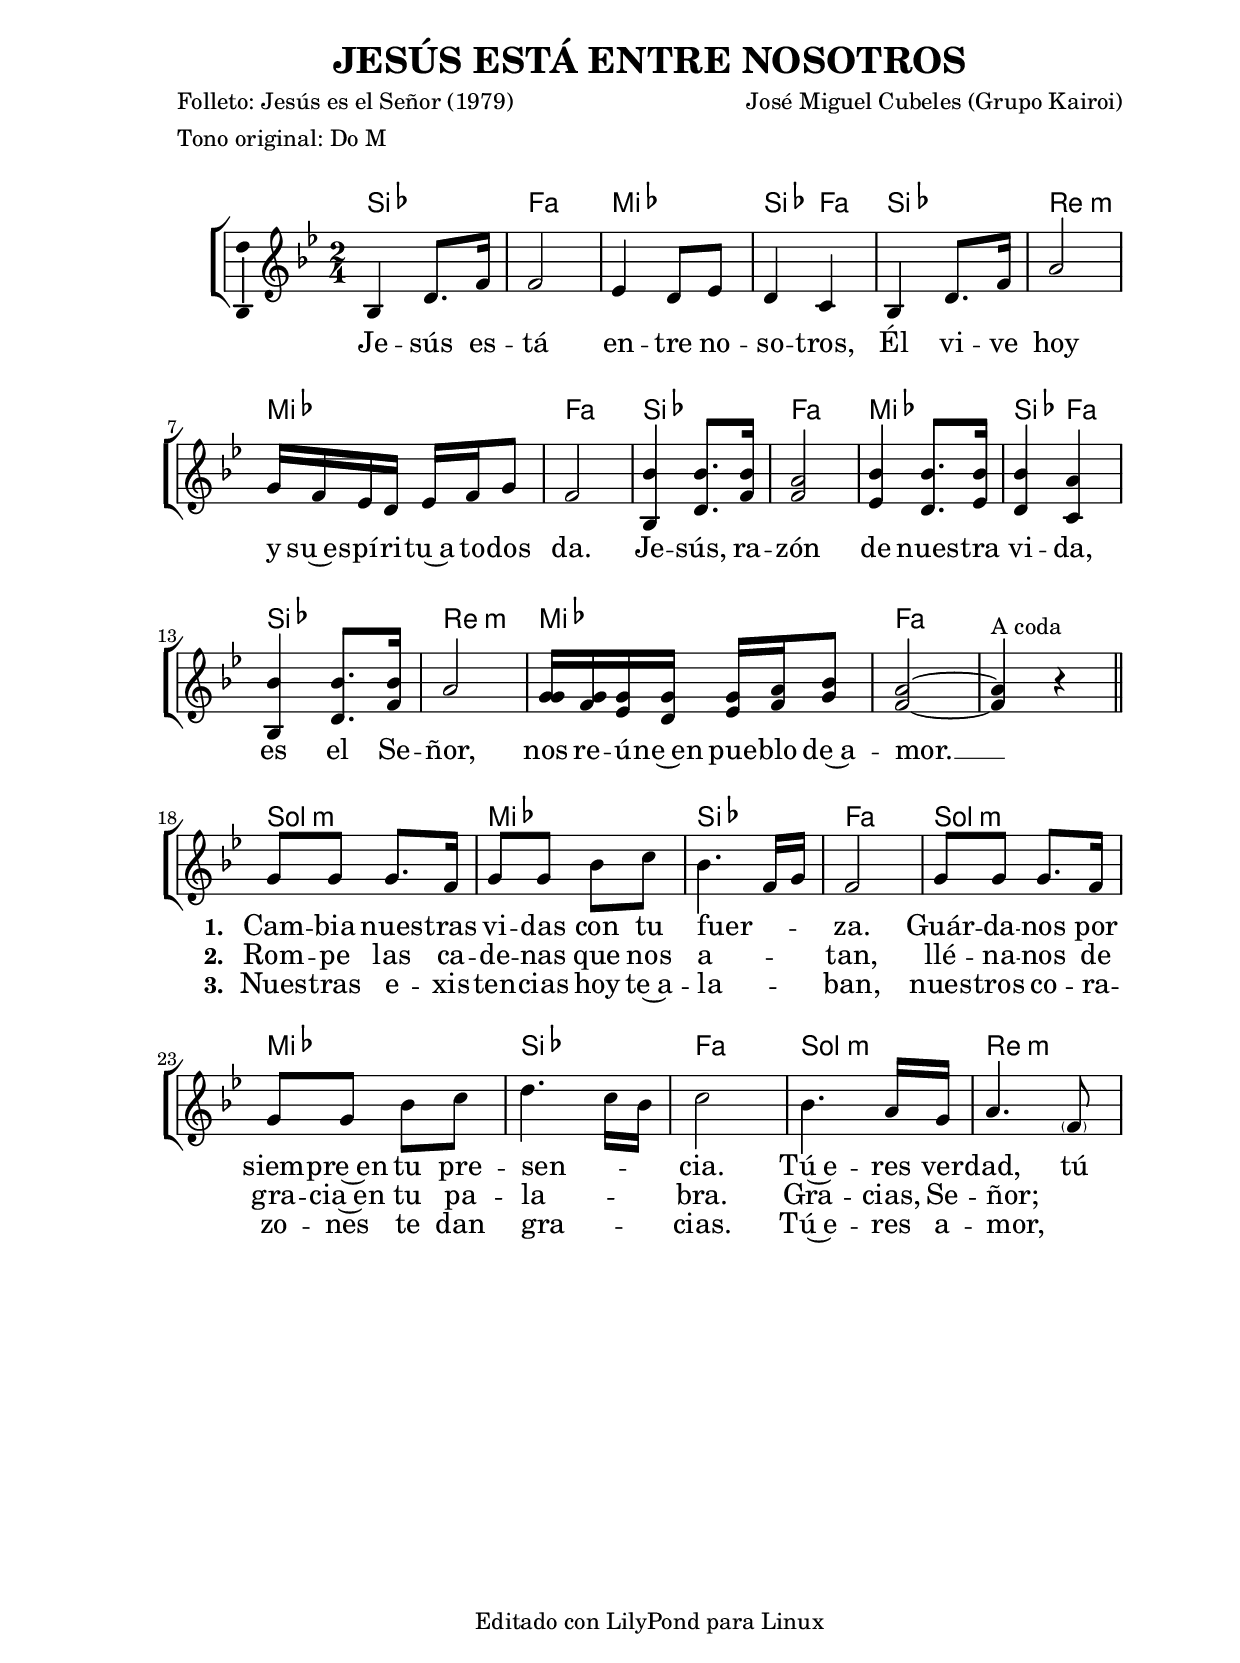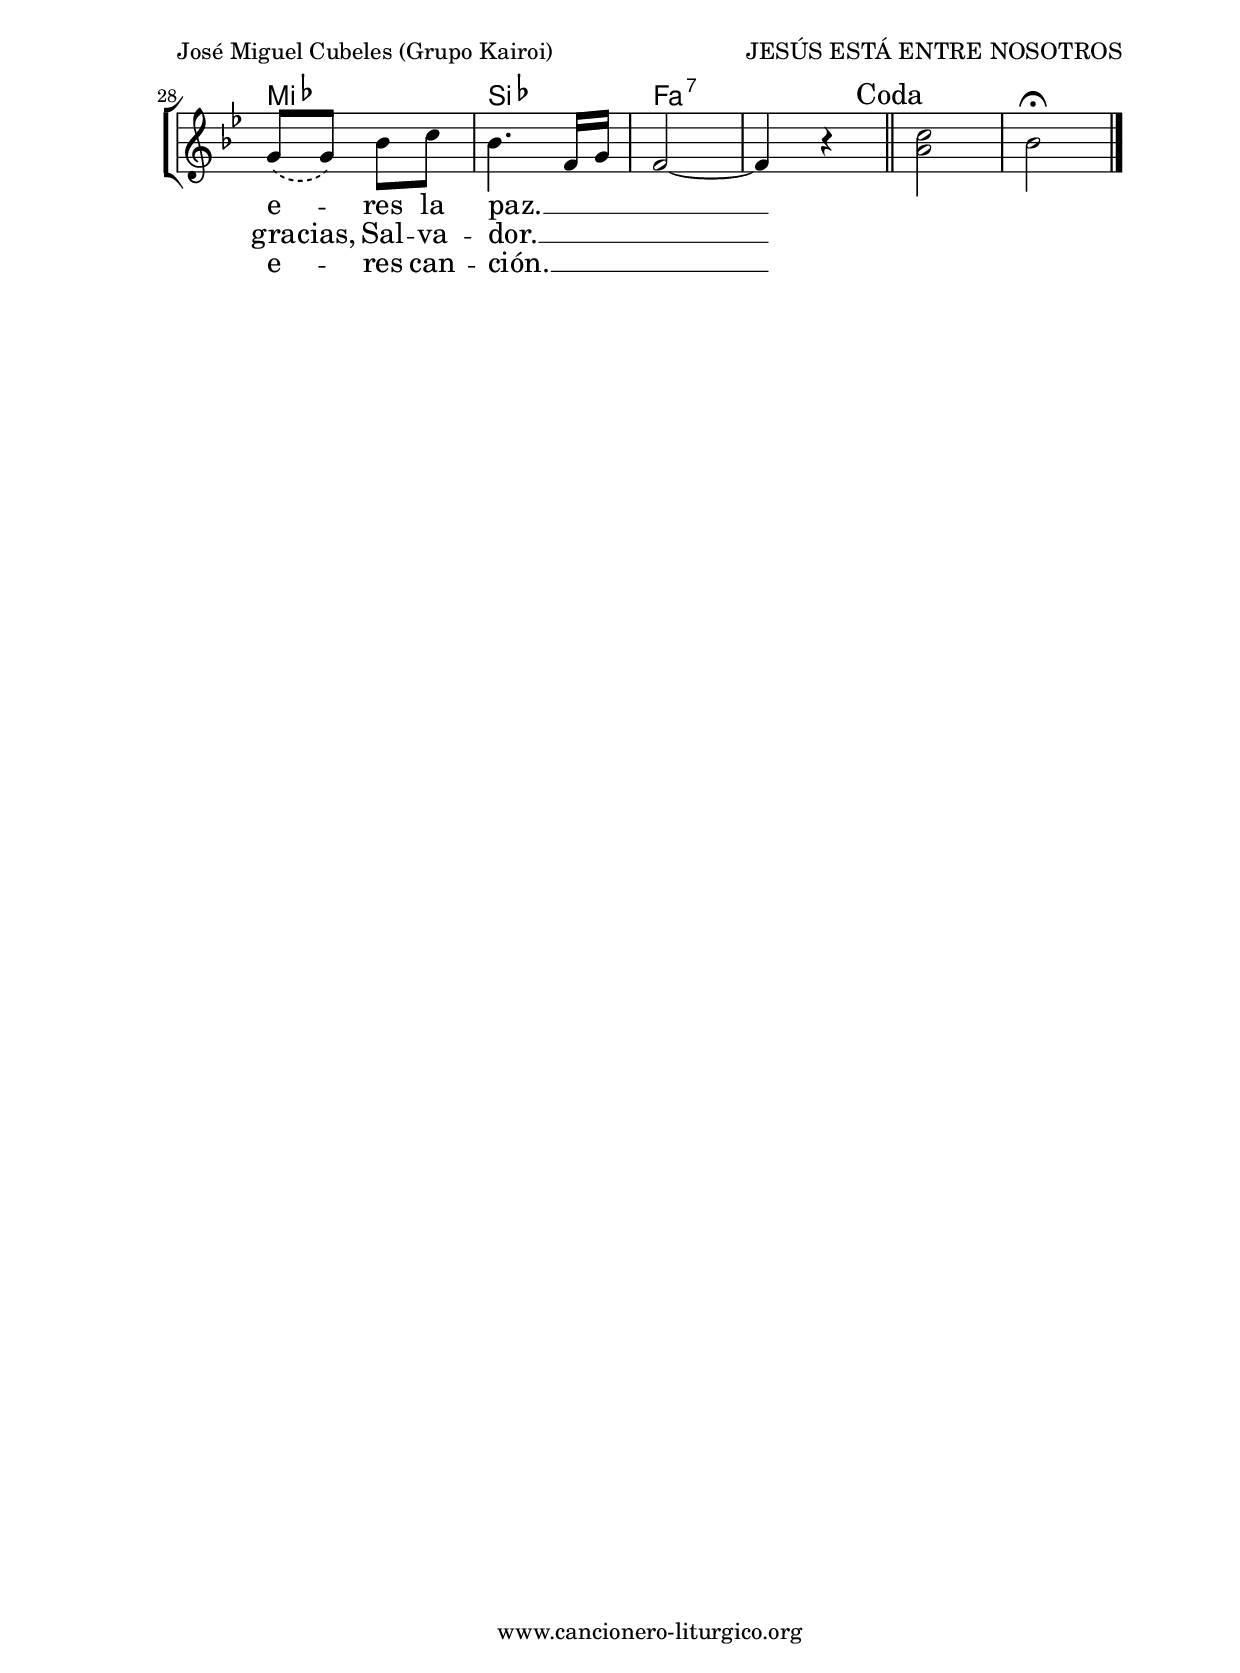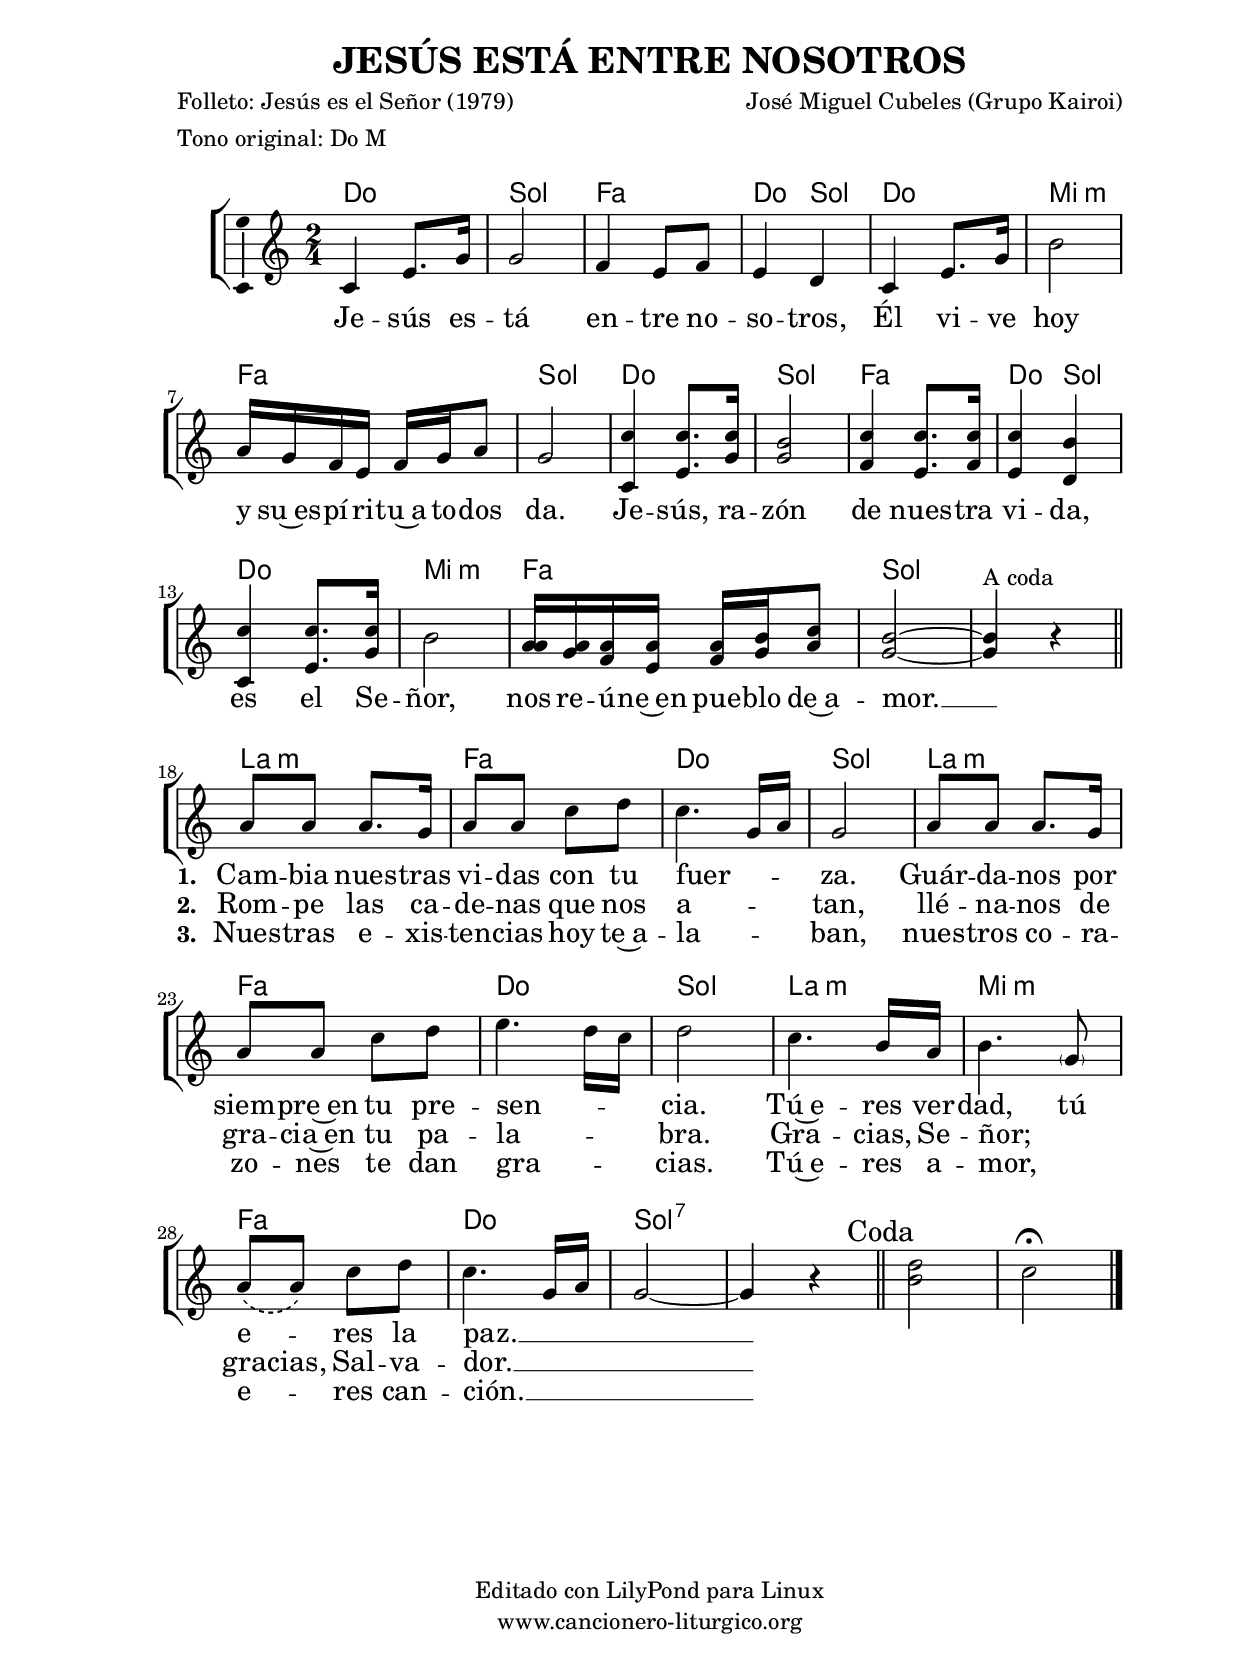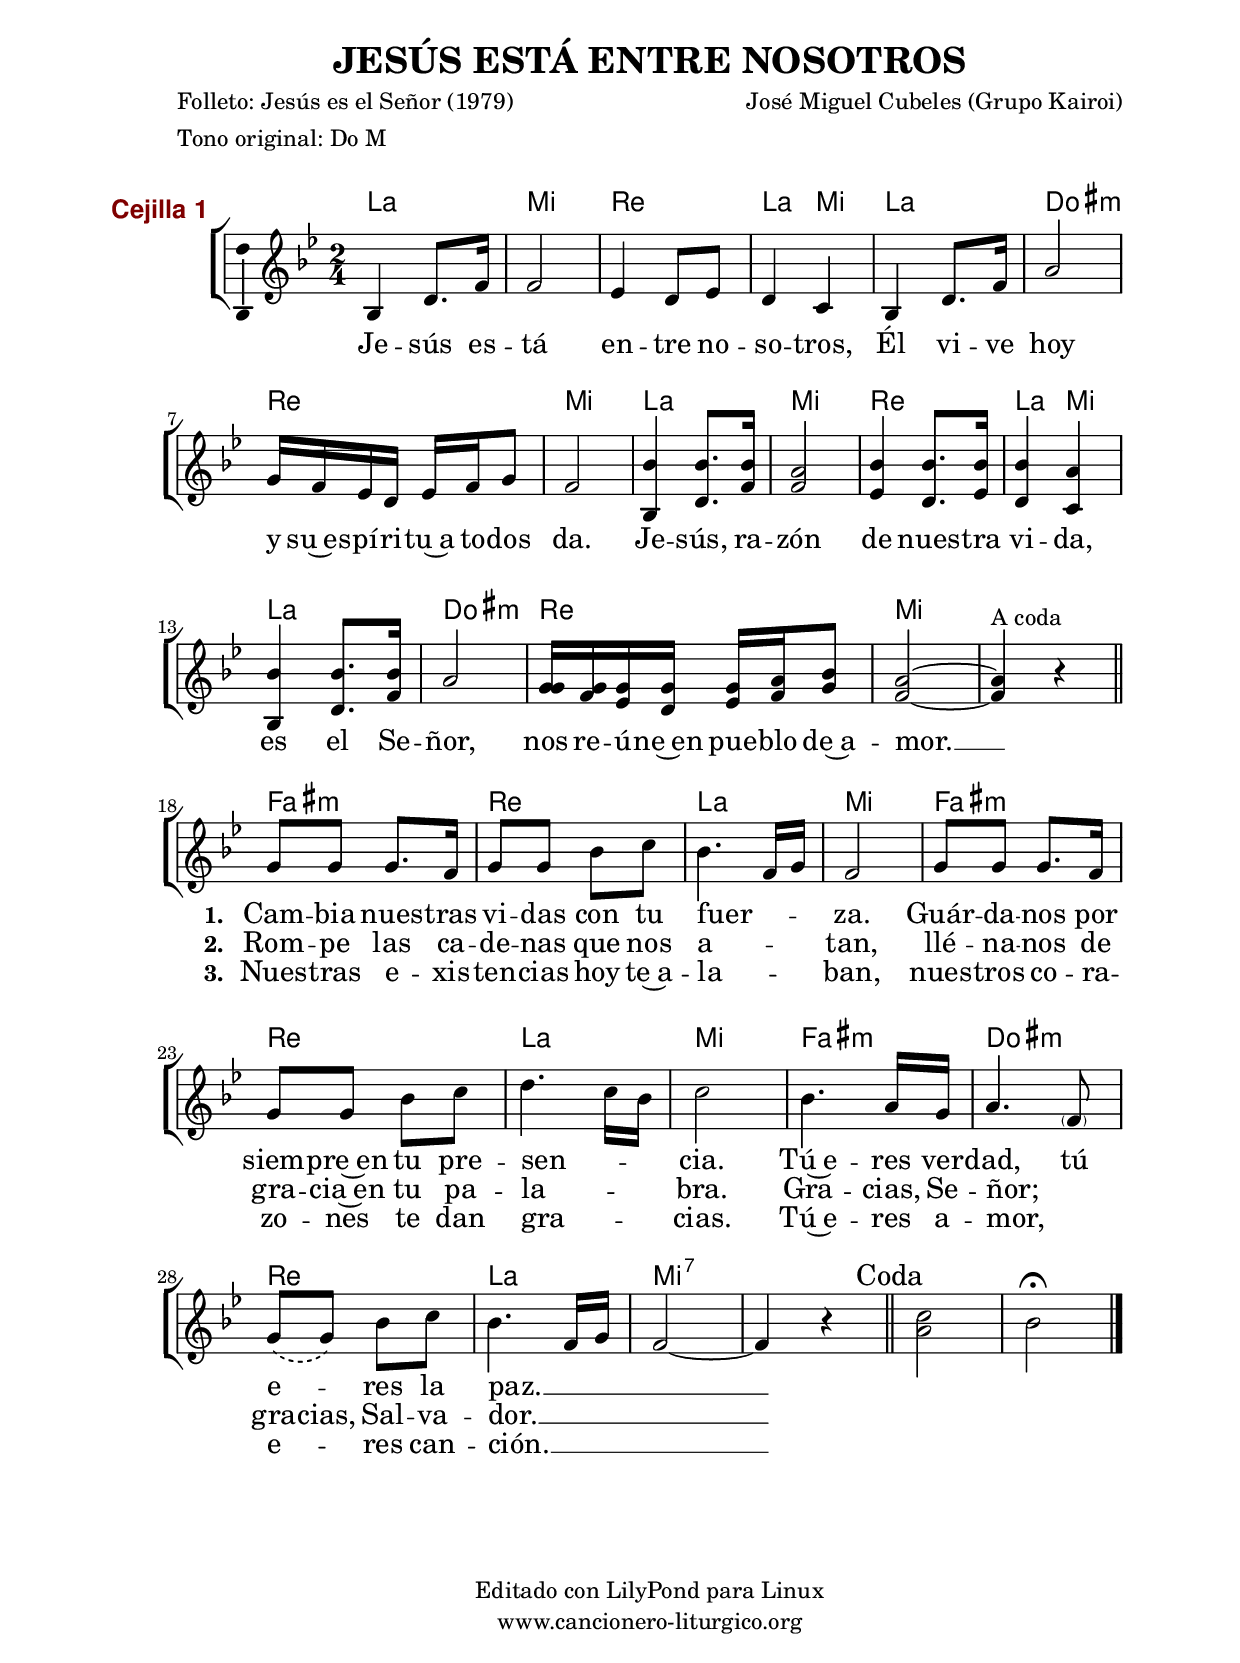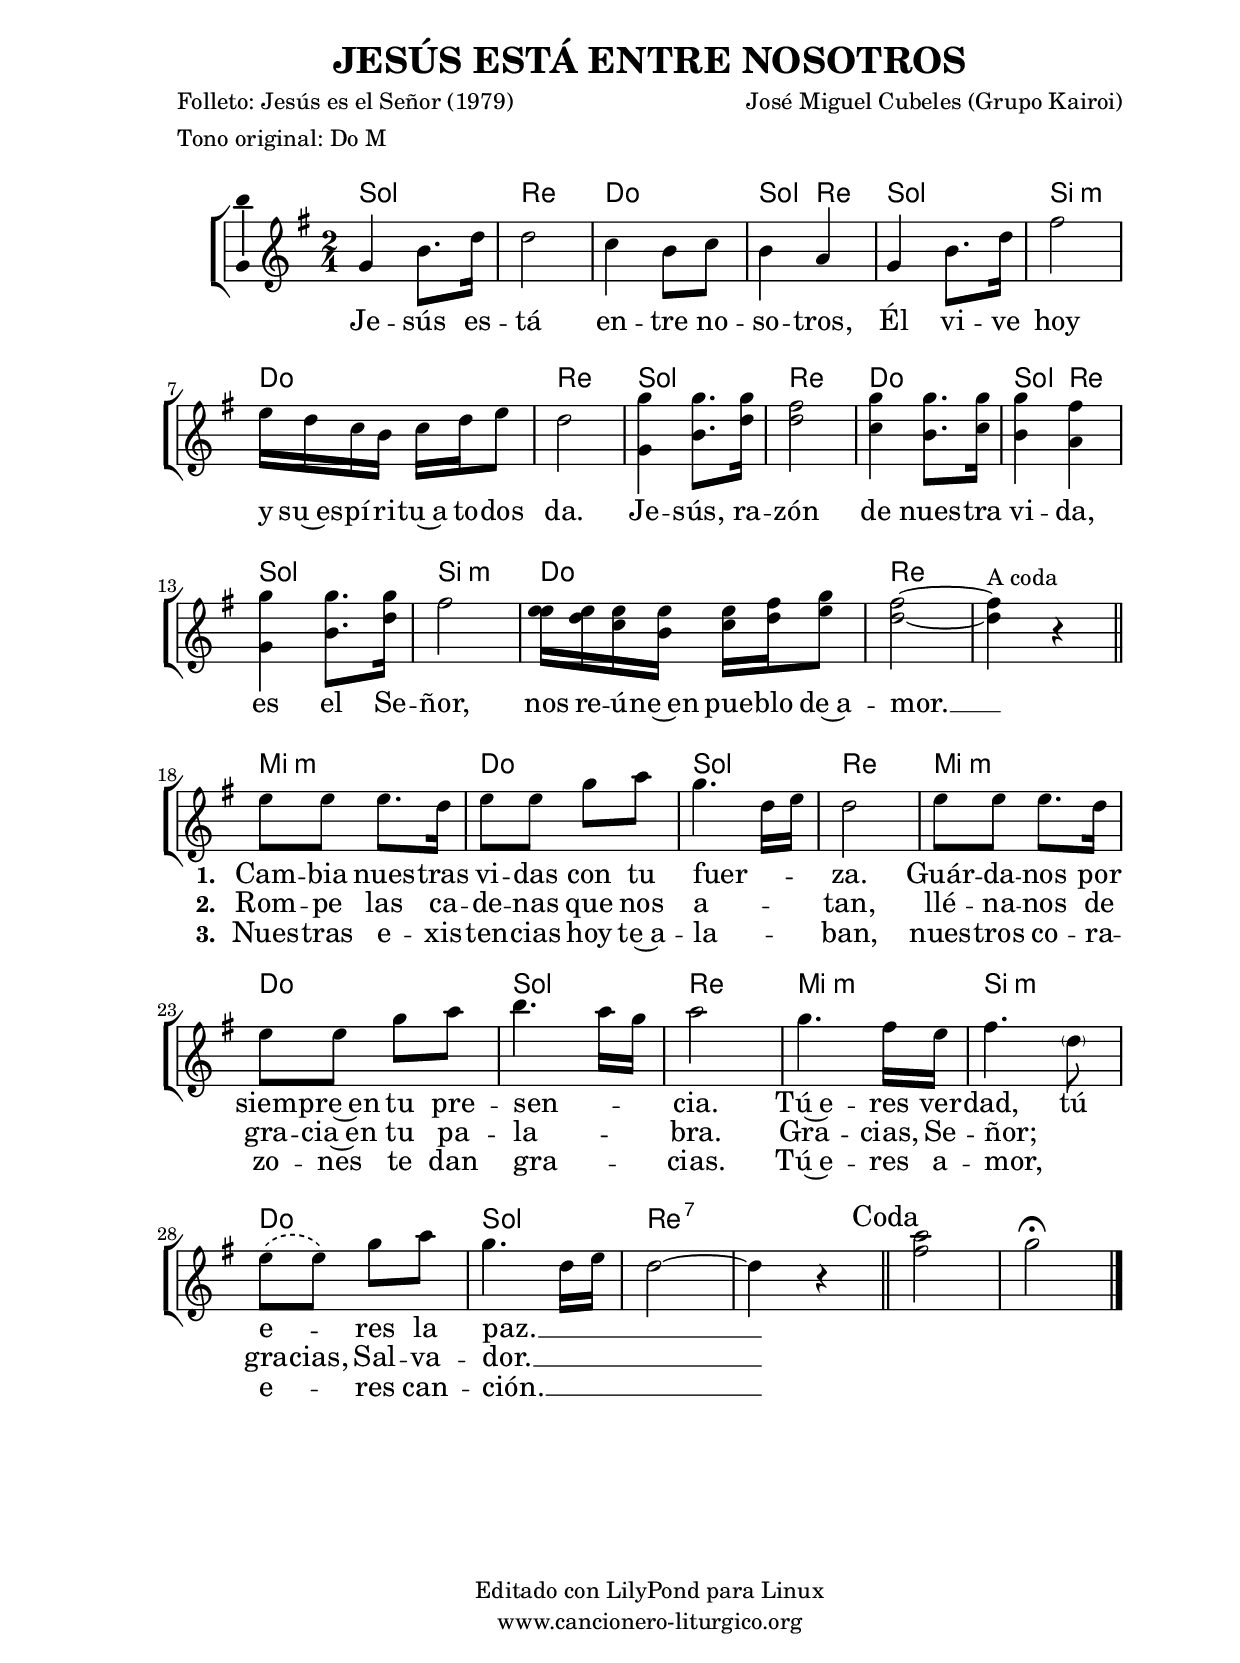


%versión de lilypond para la que se ha escrito esta partitura:
\version "2.16.0"

	%Tamaño papel
	#(set-default-paper-size "a4")
	%Tamaño partitura
	#(set-global-staff-size 20)
	%No responde al pulsar sobre una nota
	#(ly:set-option 'point-and-click #f)

%parámetros del encabezamiento:
\header {
	title = "JESÚS ESTÁ ENTRE NOSOTROS"
	subtitle = ""
	composer = "José Miguel Cubeles (Grupo Kairoi)"
	poet = "Folleto: Jesús es el Señor (1979)"
	meter = "Tono original: Do M"
	arranger = ""
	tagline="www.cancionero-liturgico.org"
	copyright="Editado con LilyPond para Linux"
	tiempo = ""
	usos = "Entrada, Comunión"
	letra = ""
	}

%parámetros asociados al papel:
\paper  {
	oddHeaderMarkup = \markup {\fill-line { \on-the-fly #not-first-page \fromproperty #'header:title \on-the-fly #not-first-page \fromproperty #'header:composer }}
	evenHeaderMarkup = \markup {\fill-line { \fromproperty #'header:composer \fromproperty #'header:title }}
	#(set-paper-size "a4")
	print-page-number = ##f
	first-page-number = 1
	print-first-page-number = ##f
%	head-separation = 3.0 \cm
	top-margin = 2.0 \cm
	bottom-margin = 0.5\cm
%%%	bottom-margin = -1.0\cm
	left-margin = 3.0 \cm
	line-width = 16.0 \cm 
	indent = 8\mm
	interscoreline = 2.\mm
	between-system-space = 15\mm
%	para que las partituras no llenen la hoja:
	ragged-bottom = ##t
%	idem para la última hoja:
	ragged-last-bottom = ##f
%	para que las partituras llenen el ancho del papel:
	ragged-last = ##f
	after-title-space = 2.5 \cm
%page-count=1
%system-count=7

	%Flexible Vertical Spacing
%	markup-markup-spacing =
%	#'((basic-distance . 15) (minimum-distance . 15) (padding . 3))
	markup-system-spacing =
	#'((basic-distance . 15) (minimum-distance . 15) (padding . 3))
	system-system-spacing =
	#'((basic-distance . 15) (minimum-distance . 15) (padding . 3))
	score-system-spacing =
	#'((basic-distance . 15) (minimum-distance . 15) (padding . 5))
%	top-system-spacing = % header
%	#'((basic-distance . 8) (minimum-distance . 0) (padding . 0))
%	top-markup-spacing =
%	#'((basic-distance . 20) (minimum-distance . 20) (padding . 0))
	last-bottom-spacing = % footer
	#'((basic-distance . 5) (minimum-distance . 5) (padding . 0))
%	score-markup-spacing =
%	#'((basic-distance . 16) (minimum-distance . 13) (padding . 0))

	}


%parámetros que afectan a toda la partitura:
global =  {
	%clave de sol (G):
	\clef G
	\transpose c bes
	%armadura:
	\key c \major
	\tempo 4=100
	\set Score.tempoHideNote = ##t
	}


acordes = {
	\italianChords
	\chordmode {
	\transpose c bes
{

c2 g f c4 g
c2 e:m f g
c2 g f c4 g
c2 e:m f g s

a:m f c g
a:m f c g
a:m e:m f c g:7 s

	}
	}
}



melodia = 

	\transpose c bes
{

	\time 2/4

\phrasingSlurDashed

\relative c{

c4 e8. g16
g2
f4 e8 f
e4 d

c4 e8. g16
b2
a16 g f e f g a8
g2


<<
{

c4 c8. c16
b2
c4 c8. c16
c4 b

c4 c8. c16
b2
a16 a a a a b c8
b2~
b4^"A coda"
%%%\mark \markup { \musicglyph #"scripts.segno" }
%%%\mark \markup {"A coda"}

}

{

c,4 e8. g16
g2
f4 e8. f16
e4 d

c4 e8. g16
s2
a16 g f e f g a8
g2~
g4

}
>>

r4

\bar "||"
\break

a8 a a8. g16
a8 a c d
c4. g16 a
g2

a8 a a8. g16
a8 a c d
e4. d16 c
d2

c4. b16 a
b4. \parenthesize g8
a8 \(a\) c8 d
c4. g16 a
g2~
g4 r4

\bar "||"
\mark \markup {"Coda"}

<<
{

d'2
c2^\fermata

}

{

b2
s2

}
>>


}
	\bar "|."
	}


texto = \lyricmode {
Je -- sús es -- tá en -- tre no -- so -- tros,
Él vi -- ve hoy
y su~es -- pí -- ri -- tu~a to -- dos da.

Je -- sús, ra -- zón de nues -- tra vi -- da,
es el Se -- ñor,
nos re -- ú -- ne~en pue -- blo de~a -- mor. __

\set stanza =#"1. " Cam -- bia nues -- tras vi -- das con tu fuer -- _ _ za.
Guár -- da -- nos por siem -- pre~en tu pre -- sen -- _ _ cia.
Tú~e -- res ver -- dad, tú e -- _ res la paz. __ _ _ _ "  "

	}

textodos = \lyricmode {
\skip1 \skip1 \skip1 \skip1 \skip1 \skip1 \skip1
\skip1 \skip1 \skip1 \skip1 \skip1 \skip1 \skip1
\skip1 \skip1 \skip1 \skip1 \skip1 \skip1 \skip1
\skip1 \skip1 \skip1 \skip1 \skip1 \skip1 \skip1
\skip1 \skip1 \skip1 \skip1 \skip1 \skip1 \skip1
\skip1 \skip1 \skip1 \skip1 \skip1 \skip1 \skip1

\set stanza =#"2. " Rom -- pe las ca -- de -- nas que nos a -- _ _ tan,
llé -- na -- nos de gra -- cia~en tu pa -- la -- _ _ bra.
Gra -- cias, Se -- ñor; " " gra -- cias, Sal -- va -- dor. __ _ _ _

	}

textotres = \lyricmode {
\skip1 \skip1 \skip1 \skip1 \skip1 \skip1 \skip1
\skip1 \skip1 \skip1 \skip1 \skip1 \skip1 \skip1
\skip1 \skip1 \skip1 \skip1 \skip1 \skip1 \skip1
\skip1 \skip1 \skip1 \skip1 \skip1 \skip1 \skip1
\skip1 \skip1 \skip1 \skip1 \skip1 \skip1 \skip1
\skip1 \skip1 \skip1 \skip1 \skip1 \skip1 \skip1

\set stanza =#"3. " Nues -- tras e -- xis -- ten -- cias hoy te~a -- la -- _ _ ban,
nues -- tros co -- ra -- zo -- nes te dan gra -- _ _ cias.
Tú~e -- res a -- mor, " " e -- _ res can -- ción. __ _ _ _

	}

acordesStaff = \context ChordNames = acordesStaff <<
	\set chordChanges = ##t
	\acordes
	>>


%%%%%%%%%%%%%%%%%%%%%%%%%%%%%%%%%%% CEJILLA %%%%%%%%%%%%%%%%%%%%%%%%%%%%%%%%%%%
acordescejilla = {
%%%	\override ChordNames.ChordName #'font-size = #-1
%%%	\override ChordNames.ChordName #'font-series = #'bold
	\transpose bes a {
		\acordes
		}
	}

acordescejillaStaff = \context ChordNames = acordescejillaStaff <<
	\set Staff.instrumentName = \markup \with-color #darkred \larger \bold \sans "Cejilla 1"
	\set chordChanges = ##t
	\acordescejilla
	>>
%%%%%%%%%%%%%%%%%%%%%%%%%%%%%%%%%%% CEJILLA %%%%%%%%%%%%%%%%%%%%%%%%%%%%%%%%%%%


vozStaff = \context Voice = vozStaff
\with {\consists "Ambitus_engraver"}
<<
%	\set Staff.instrumentName = ""
%	\set Staff.shortInstrumentName = ""
%	\set Staff.midiInstrument = #"clarinet"
%	\set Staff.midiInstrument = #"cello"
	\set Staff.midiInstrument = #"flute"
%	\set Staff.midiInstrument = #"electric guitar (jazz)"
%	\set Staff.midiInstrument = #"english horn"
%	\set Staff.midiInstrument = #"violin"
%	\set Staff.midiInstrument = #"glockenspiel"
	\set Staff.midiMinimumVolume = #0.7
	\set Staff.midiMaximumVolume = #0.9
	\global
	\melodia
	>>



textoStaff = \context Lyrics = textoStaff <<
	\lyricsto vozStaff \texto
	>>

textodosStaff = \context Lyrics = textodosStaff <<
	\lyricsto vozStaff \textodos
	>>

textotresStaff = \context Lyrics = textotresStaff <<
	\lyricsto vozStaff \textotres
	>>


\book {
	\score {
		\context ChoirStaff {
			\override StaffGroup.SystemStartBracket #'collapse-height = #1
			\override Score.SystemStartBar #'collapse-height = #1
			<<
			\acordesStaff
			\vozStaff
			\textoStaff
			\textodosStaff
			\textotresStaff
			>>
			}
		\layout {
	    		\context {
				\Lyrics
				\override LyricText #'font-size = #2
				}
	   		 \context {
				\Score
				\override StaffSymbol #'staff-space = #(magstep +3)
				}
			}
		}
	\score {
		\unfoldRepeats
		\context ChoirStaff {
			<<
			\acordesStaff
			\vozStaff
			>>
			}
		\midi {
	  		\context {
	  			\Score
				tempoWholesPerMinute = #(ly:make-moment 70 4)
				}
			}
		}
	}


%Partitura para guitarra
#(define output-suffix "G")
\book {
	\score {
		\context ChoirStaff {
			\override StaffGroup.SystemStartBracket #'collapse-height = #1
			\override Score.SystemStartBar #'collapse-height = #1
			<<
			\acordescejillaStaff
			\vozStaff
			\textoStaff
			\textodosStaff
			\textotresStaff
			>>
			}
		\layout {
%%%%%%%%%%%%%%%%%%%%%%%%%%%%%%%%%%% CEJILLA %%%%%%%%%%%%%%%%%%%%%%%%%%%%%%%%%%%
			\context {
				\ChordNames \consists Instrument_name_engraver
				}
%%%%%%%%%%%%%%%%%%%%%%%%%%%%%%%%%%% CEJILLA %%%%%%%%%%%%%%%%%%%%%%%%%%%%%%%%%%%
	    		\context {
				\Lyrics
				\override LyricText #'font-size = #2
				}
	   		 \context {
				\Score
				\override StaffSymbol #'staff-space = #(magstep +3)
				}
			}
		}
	}


#(define output-suffix "C")
\book {
	\score {
		\context ChoirStaff {
			\override StaffGroup.SystemStartBracket #'collapse-height = #1
			\override Score.SystemStartBar #'collapse-height = #1
\transpose c d
			<<
			\acordesStaff
			\vozStaff
			\textoStaff
			\textodosStaff
			\textotresStaff
			>>
			}
		\layout {
	    		\context {
				\Lyrics
				\override LyricText #'font-size = #2
				}
	   		 \context {
				\Score
				\override StaffSymbol #'staff-space = #(magstep +3)
				}
			}
		}
	}


#(define output-suffix "S")
\book {
	\score {
		\context ChoirStaff {
			\override StaffGroup.SystemStartBracket #'collapse-height = #1
			\override Score.SystemStartBar #'collapse-height = #1
\transpose c a
			<<
			\acordesStaff
			\vozStaff
			\textoStaff
			\textodosStaff
			\textotresStaff
			>>
			}
		\layout {
	    		\context {
				\Lyrics
				\override LyricText #'font-size = #2
				}
	   		 \context {
				\Score
				\override StaffSymbol #'staff-space = #(magstep +3)
				}
			}
		}
	}


